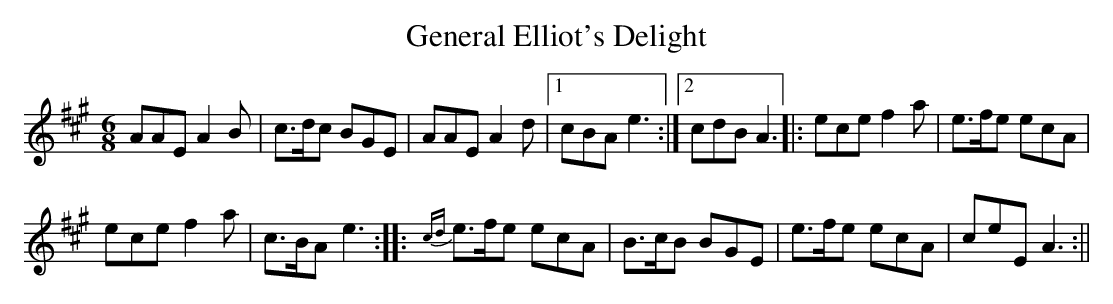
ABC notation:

X:1
T:General Elliot's Delight
M:6/8
L:1/8
K:A
AAE A2B|c>dc BGE|AAE A2d|1 cBA e3:|2cdB A3||:ece f2a|e>fe ecA|
ece f2a|c>BA e3::{cd}e>fe ecA|B>cB BGE|e>fe ecA|ceE A3:||
